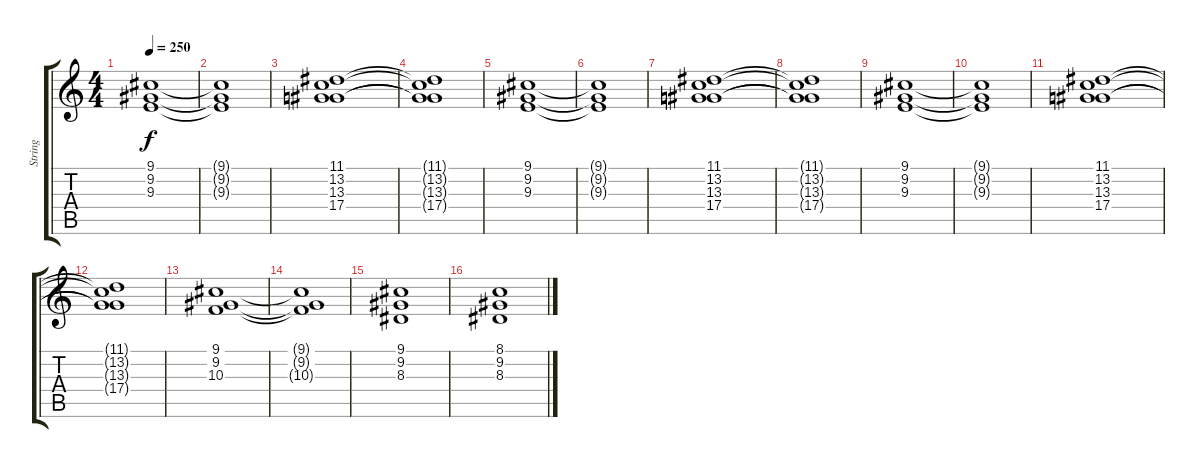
\track ("String" "String") {instrument stringensemble2}
\staff {score tabs}
\tuning (E4 B3 G3 D3 A2 E2) {hide}
\ts (4 4)
\tempo 250
\clef g2
\ks c
(9.1 9.2 9.3).1{dy f} |
(9.1{t} 9.2{t} 9.3{t}).1 |
(11.1 13.2 13.3 17.4).1 |
(11.1{t} 13.2{t} 13.3{t} 17.4{t}).1 |
(9.1 9.2 9.3).1 |
(9.1{t} 9.2{t} 9.3{t}).1 |
(11.1 13.2 13.3 17.4).1 |
(11.1{t} 13.2{t} 13.3{t} 17.4{t}).1 |
(9.1 9.2 9.3).1 |
(9.1{t} 9.2{t} 9.3{t}).1 |
(11.1 13.2 13.3 17.4).1 |
(11.1{t} 13.2{t} 13.3{t} 17.4{t}).1 |
(9.1 9.2 10.3).1 |
(9.1{t} 9.2{t} 10.3{t}).1 |
(9.1 9.2 8.3).1 |
(8.1 9.2 8.3).1
